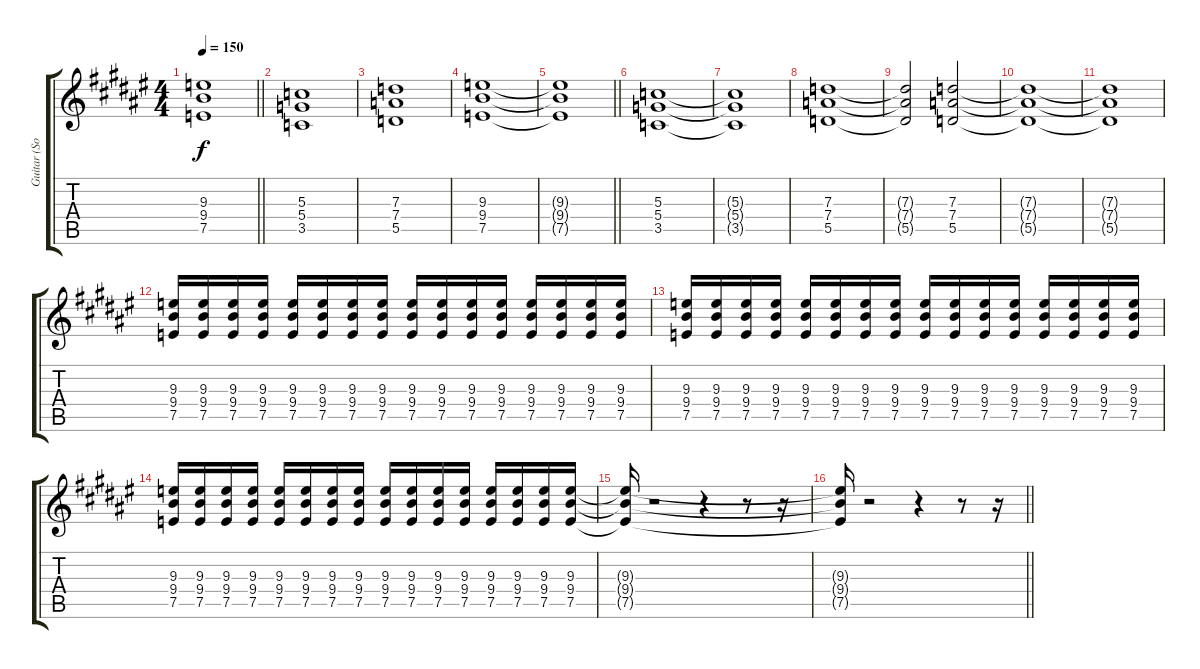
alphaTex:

\track ("Guitar (Solo)" "Guitar (So") {instrument distortionguitar}
\staff {score tabs}
\tuning (E4 B3 G3 D3 A2 E2) {hide}
\ts (4 4)
\tempo 150
\clef g2
\barLineRight lightlight
\ks d#minor
(9.3{t} 9.4{t} 7.5{t}).1{dy f} |
(5.3 5.4 3.5).1 |
(7.3 7.4 5.5).1 |
(9.3 9.4 7.5).1 |
\barLineRight lightlight
(9.3{t} 9.4{t} 7.5{t}).1 |
(5.3 5.4 3.5).1 |
(5.3{t} 5.4{t} 3.5{t}).1 |
(7.3 7.4 5.5).1 |
(7.3{t} 7.4{t} 5.5{t}).2 (7.3 7.4 5.5).2 |
(7.3{t} 7.4{t} 5.5{t}).1 |
(7.3{t} 7.4{t} 5.5{t}).1 |
(9.3 9.4 7.5).16 (9.3 9.4 7.5).16 (9.3 9.4 7.5).16 (9.3 9.4 7.5).16 (9.3 9.4 7.5).16 (9.3 9.4 7.5).16 (9.3 9.4 7.5).16 (9.3 9.4 7.5).16 (9.3 9.4 7.5).16 (9.3 9.4 7.5).16 (9.3 9.4 7.5).16 (9.3 9.4 7.5).16 (9.3 9.4 7.5).16 (9.3 9.4 7.5).16 (9.3 9.4 7.5).16 (9.3 9.4 7.5).16 |
(9.3 9.4 7.5).16 (9.3 9.4 7.5).16 (9.3 9.4 7.5).16 (9.3 9.4 7.5).16 (9.3 9.4 7.5).16 (9.3 9.4 7.5).16 (9.3 9.4 7.5).16 (9.3 9.4 7.5).16 (9.3 9.4 7.5).16 (9.3 9.4 7.5).16 (9.3 9.4 7.5).16 (9.3 9.4 7.5).16 (9.3 9.4 7.5).16 (9.3 9.4 7.5).16 (9.3 9.4 7.5).16 (9.3 9.4 7.5).16 |
(9.3 9.4 7.5).16 (9.3 9.4 7.5).16 (9.3 9.4 7.5).16 (9.3 9.4 7.5).16 (9.3 9.4 7.5).16 (9.3 9.4 7.5).16 (9.3 9.4 7.5).16 (9.3 9.4 7.5).16 (9.3 9.4 7.5).16 (9.3 9.4 7.5).16 (9.3 9.4 7.5).16 (9.3 9.4 7.5).16 (9.3 9.4 7.5).16 (9.3 9.4 7.5).16 (9.3 9.4 7.5).16 (9.3 9.4 7.5).16 |
(9.3{t} 9.4{t} 7.5{t}).16 r.2 r.4 r.8 r.16 |
\barLineRight lightlight
(9.3{t} 9.4{t} 7.5{t}).16 r.2 r.4 r.8 r.16
